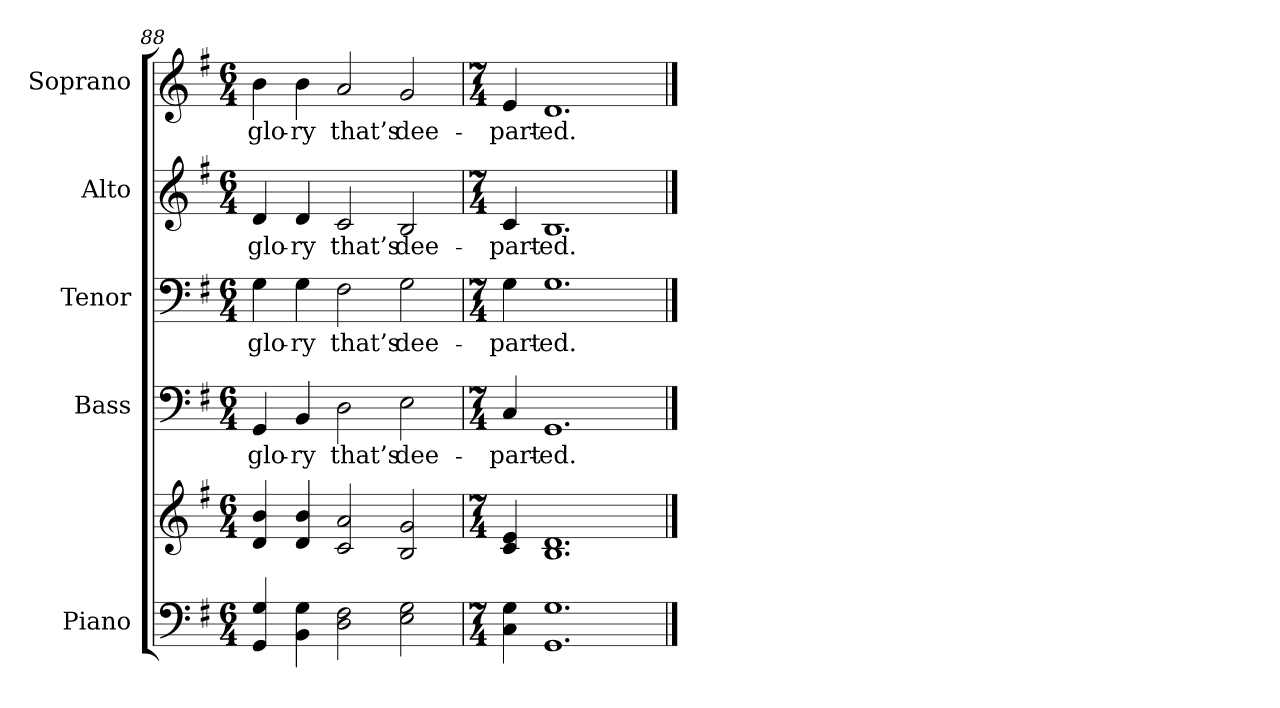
**kern	**kern	**kern	**text	**kern	**text	**kern	**text	**kern	**text
*part5	*part5	*part4	*part4	*part3	*part3	*part2	*part2	*part1	*part1
*staff6	*staff5	*staff4	*staff4	*staff3	*staff3	*staff2	*staff2	*staff1	*staff1
*I"Piano	*	*I"Bass	*	*I"Tenor	*	*I"Alto	*	*I"Soprano	*
*I'Pno.	*	*I'B.	*	*I'T.	*	*I'A.	*	*I'S.	*
*clefF4	*clefG2	*clefF4	*	*clefF4	*	*clefG2	*	*clefG2	*
*k[f#]	*k[f#]	*k[f#]	*	*k[f#]	*	*k[f#]	*	*k[f#]	*
*G:	*G:	*G:	*	*G:	*	*G:	*	*G:	*
*M6/4	*M6/4	*M6/4	*	*M6/4	*	*M6/4	*	*M6/4	*
=88	=88	=88	=88	=88	=88	=88	=88	=88	=88
!	!	!	!LO:LY:b:color=#000000	!	!	!	!	!	!
!	!	!	!	!	!LO:LY:b:color=#000000	!	!	!	!
!	!	!	!	!	!	!	!LO:LY:b:color=#000000	!	!
!	!	!	!	!	!	!	!	!	!LO:LY:b:color=#000000
4GGi/ 4Gi	4di/ 4bi	4GGi/	glo-	4Gi\	glo-	4di/	glo-	4bi\	glo-
!	!	!	!LO:LY:b:color=#000000	!	!	!	!	!	!
!	!	!	!	!	!LO:LY:b:color=#000000	!	!	!	!
!	!	!	!	!	!	!	!LO:LY:b:color=#000000	!	!
!	!	!	!	!	!	!	!	!	!LO:LY:b:color=#000000
4BBi\ 4Gi	4di/ 4bi	4BBi/	-ry	4Gi\	-ry	4di/	-ry	4bi\	-ry
!	!	!	!LO:LY:b:color=#000000	!	!	!	!	!	!
!	!	!	!	!	!LO:LY:b:color=#000000	!	!	!	!
!	!	!	!	!	!	!	!LO:LY:b:color=#000000	!	!
!	!	!	!	!	!	!	!	!	!LO:LY:b:color=#000000
2Di\ 2F#i	2ci/ 2ai	2Di\	that’s	2F#i\	that’s	2ci/	that’s	2ai/	that’s
!	!	!	!LO:LY:b:color=#000000	!	!	!	!	!	!
!	!	!	!	!	!LO:LY:b:color=#000000	!	!	!	!
!	!	!	!	!	!	!	!LO:LY:b:color=#000000	!	!
!	!	!	!	!	!	!	!	!	!LO:LY:b:color=#000000
2Ei\ 2Gi	2Bi/ 2gi	2Ei\	dee-	2Gi\	dee-	2Bi/	dee-	2gi/	dee-
!!LO:PB:g=z
=89	=89	=89	=89	=89	=89	=89	=89	=89	=89
*M7/4	*M7/4	*M7/4	*	*M7/4	*	*M7/4	*	*M7/4	*
!	!	!	!LO:LY:b:color=#000000	!	!	!	!	!	!
!	!	!	!	!	!LO:LY:b:color=#000000	!	!	!	!
!	!	!	!	!	!	!	!LO:LY:b:color=#000000	!	!
!	!	!	!	!	!	!	!	!	!LO:LY:b:color=#000000
4Ci\ 4Gi	4ci/ 4ei	4Ci/	-part-	4Gi\	-part-	4ci/	-part-	4ei/	-part-
!	!	!	!LO:LY:b:color=#000000	!	!	!	!	!	!
!	!	!	!	!	!LO:LY:b:color=#000000	!	!	!	!
!	!	!	!	!	!	!	!LO:LY:b:color=#000000	!	!
!	!	!	!	!	!	!	!	!	!LO:LY:b:color=#000000
1.GGi 1.Gi	1.Bi 1.di	1.GGi	-ed.	1.Gi	-ed.	1.Bi	-ed.	1.di	-ed.
==	==	==	==	==	==	==	==	==	==
*-	*-	*-	*-	*-	*-	*-	*-	*-	*-
